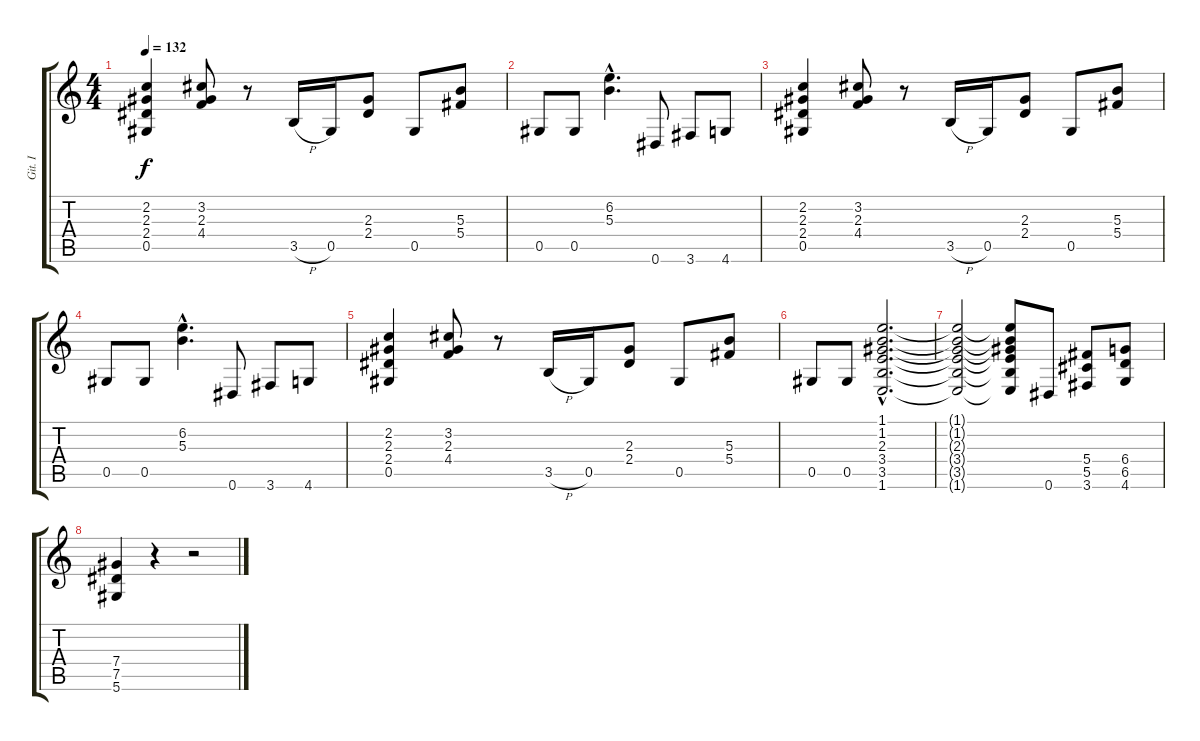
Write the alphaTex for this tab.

\track ("Git. I" "Git. I") {instrument overdrivenguitar}
\staff {score tabs}
\tuning (Eb4 Bb3 Gb3 Db3 Ab2 Eb2) {hide}
\ts (4 4)
\tempo 132
\clef g2
\ks c
(2.2 2.3 2.4 0.5).4{dy f} (3.2 2.3 4.4).8 r.8 3.5{h}.16 0.5.16 (2.3 2.4).8 0.5.8 (5.3 5.4).8 |
0.5.8 0.5.8 (6.2{hac} 5.3{hac}).4{d} 0.6.8 3.6.8 4.6.8 |
(2.2 2.3 2.4 0.5).4 (3.2 2.3 4.4).8 r.8 3.5{h}.16 0.5.16 (2.3 2.4).8 0.5.8 (5.3 5.4).8 |
0.5.8 0.5.8 (6.2{hac} 5.3{hac}).4{d} 0.6.8 3.6.8 4.6.8 |
(2.2 2.3 2.4 0.5).4 (3.2 2.3 4.4).8 r.8 3.5{h}.16 0.5.16 (2.3 2.4).8 0.5.8 (5.3 5.4).8 |
0.5.8 0.5.8 (1.1{hac} 1.2{hac} 2.3{hac} 3.4{hac} 3.5{hac} 1.6{hac}).2{d} |
(1.1{t} 1.2{t} 2.3{t} 3.4{t} 3.5{t} 1.6{t}).2 (1.1{t} 1.2{t} 2.3{t} 3.4{t} 3.5{t} 1.6{t}).8 0.6.8 (5.4 5.5 3.6).8 (6.4 6.5 4.6).8 |
(7.4 7.5 5.6).4 r.4 r.2
